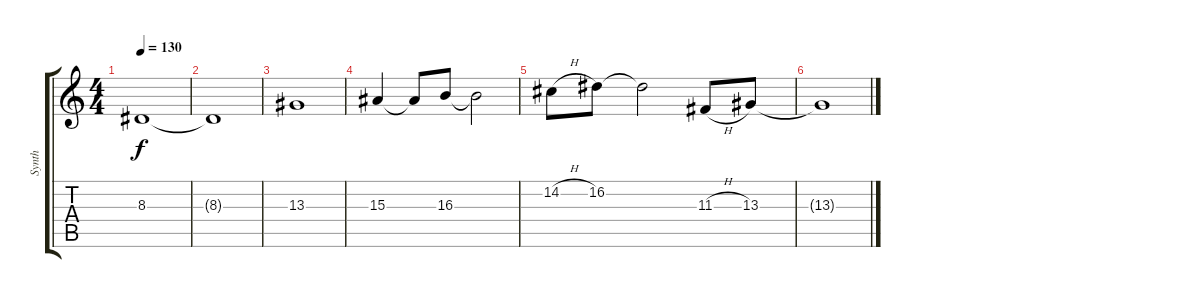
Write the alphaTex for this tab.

\track ("Synth" "Synth") {instrument pad2warm bank 2}
\staff {score tabs}
\tuning (E4 B3 G3 D3 A2 E2) {hide}
\ts (4 4)
\tempo 130
\clef g2
\ks c
8.3.1{dy f} |
8.3{t}.1 |
13.3.1 |
15.3.4 15.3{t}.8 16.3.8 16.3{t}.2 |
14.2{h}.8 16.2.8 16.2{t}.2 11.3{h}.8 13.3.8 |
13.3{t}.1
